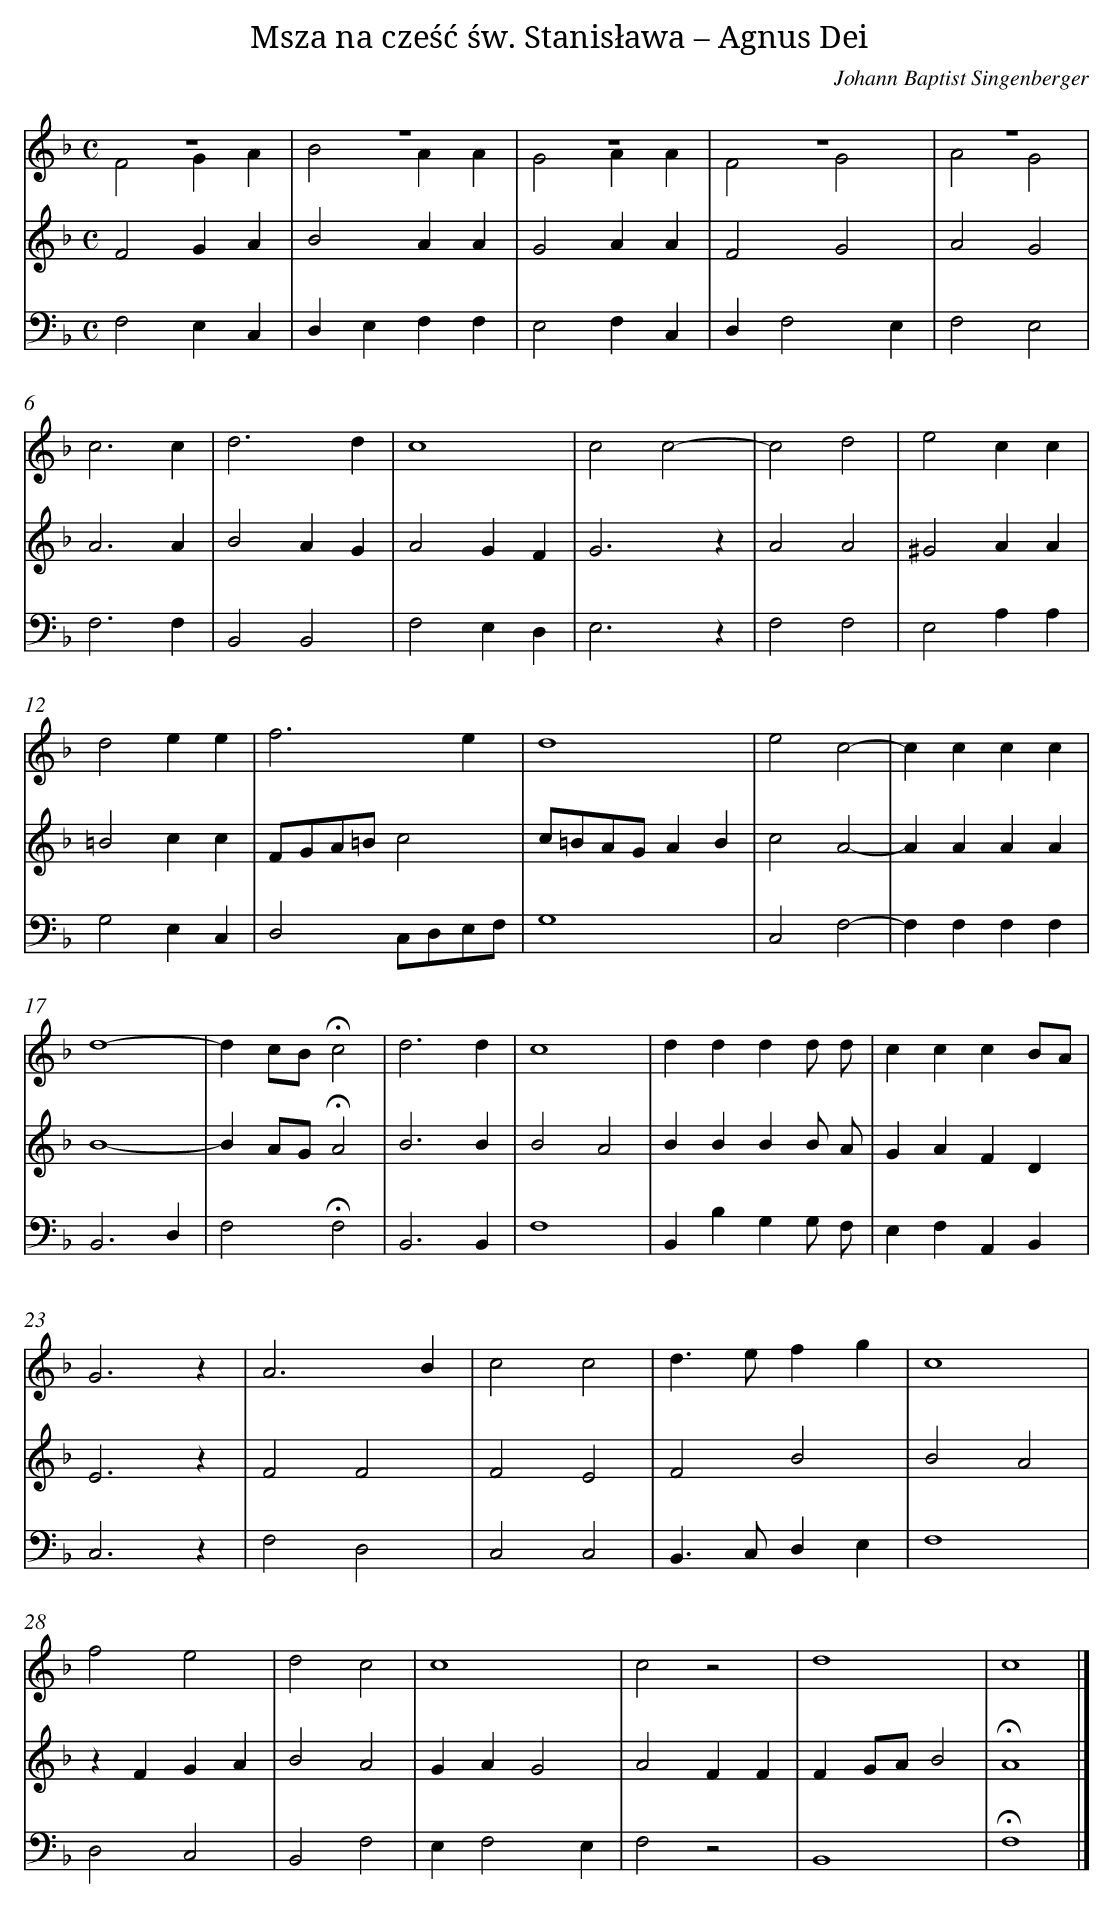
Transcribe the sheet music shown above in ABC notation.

X:1
T: Msza na cześć św. Stanisława – Agnus Dei
C: Johann Baptist Singenberger
L: 1/4
M: C
V: 1 clef=treble
V: 2 clef=treble
V: 3 clef=bass
K: F
[V:1] z4 & F2GA |
[V:2] F2GA |
[V:3] F,2E,C, |
[V:1] z4 & B2AA |
[V:2] B2AA |
[V:3] D,E,F,F, |
[V:1] z4 & G2AA |
[V:2] G2AA |
[V:3] E,2F,C, |
[V:1] z4 & F2G2 |
[V:2] F2G2 |
[V:3] D,F,2E, |
[V:1] z4 & A2G2 |
[V:2] A2G2 |
[V:3] F,2E,2 |
[V:1] c3c |
[V:2] A3A |
[V:3] F,3F, |
[V:1] d3d |
[V:2] B2AG |
[V:3] B,,2B,,2 |
[V:1] c4 |
[V:2] A2GF |
[V:3] F,2E,D, |
[V:1] c2c2- |
[V:2] G3z |
[V:3] E,3z |
[V:1] c2d2 |
[V:2] A2A2 |
[V:3] F,2F,2 |
[V:1] e2cc |
[V:2] ^G2AA |
[V:3] E,2A,A, |
[V:1] d2ee |
[V:2] =B2cc |
[V:3] G,2E,C, |
[V:1] f3e |
[V:2] F/G/A/=B/c2 |
[V:3] D,2C,/D,/E,/F,/ |
[V:1] d4 |
[V:2] c/=B/A/G/AB |
[V:3] G,4 |
[V:1] e2c2- |
[V:2] c2A2- |
[V:3] C,2F,2- |
[V:1] cccc |
[V:2] AAAA |
[V:3] F,F,F,F, |
[V:1] d4- |
[V:2] B4- |
[V:3] B,,3D, |
[V:1] dc/B/!fermata!c2 |
[V:2] BA/G/!fermata!A2 |
[V:3] F,2!fermata!F,2 |
[V:1] d3d |
[V:2] B3B |
[V:3] B,,3B,, |
[V:1] c4 |
[V:2] B2A2 |
[V:3] F,4 |
[V:1] dddd/ d/ |
[V:2] BBBB/ A/ |
[V:3] B,,B,G,G,/ F,/ |
[V:1] cccB/A/ |
[V:2] GAFD |
[V:3] E,F,A,,B,, |
[V:1] G3z |
[V:2] E3z |
[V:3] C,3z |
[V:1] A3B |
[V:2] F2F2 |
[V:3] F,2D,2 |
[V:1] c2c2 |
[V:2] F2E2 |
[V:3] C,2C,2 |
[V:1] d>efg |
[V:2] F2B2 |
[V:3] B,,>C,D,E, |
[V:1] c4 |
[V:2] B2A2 |
[V:3] F,4 |
[V:1] f2e2 |
[V:2] zFGA |
[V:3] D,2C,2 |
[V:1] d2c2 |
[V:2] B2A2 |
[V:3] B,,2F,2 |
[V:1] c4 |
[V:2] GAG2 |
[V:3] E,F,2E, |
[V:1] c2z2 |
[V:2] A2FF |
[V:3] F,2z2 |
[V:1] d4 |
[V:2] FG/A/B2 |
[V:3] B,,4 |
[V:1] c4 |]
[V:2] !fermata!A4 |]
[V:3] !fermata!F,4 |]
